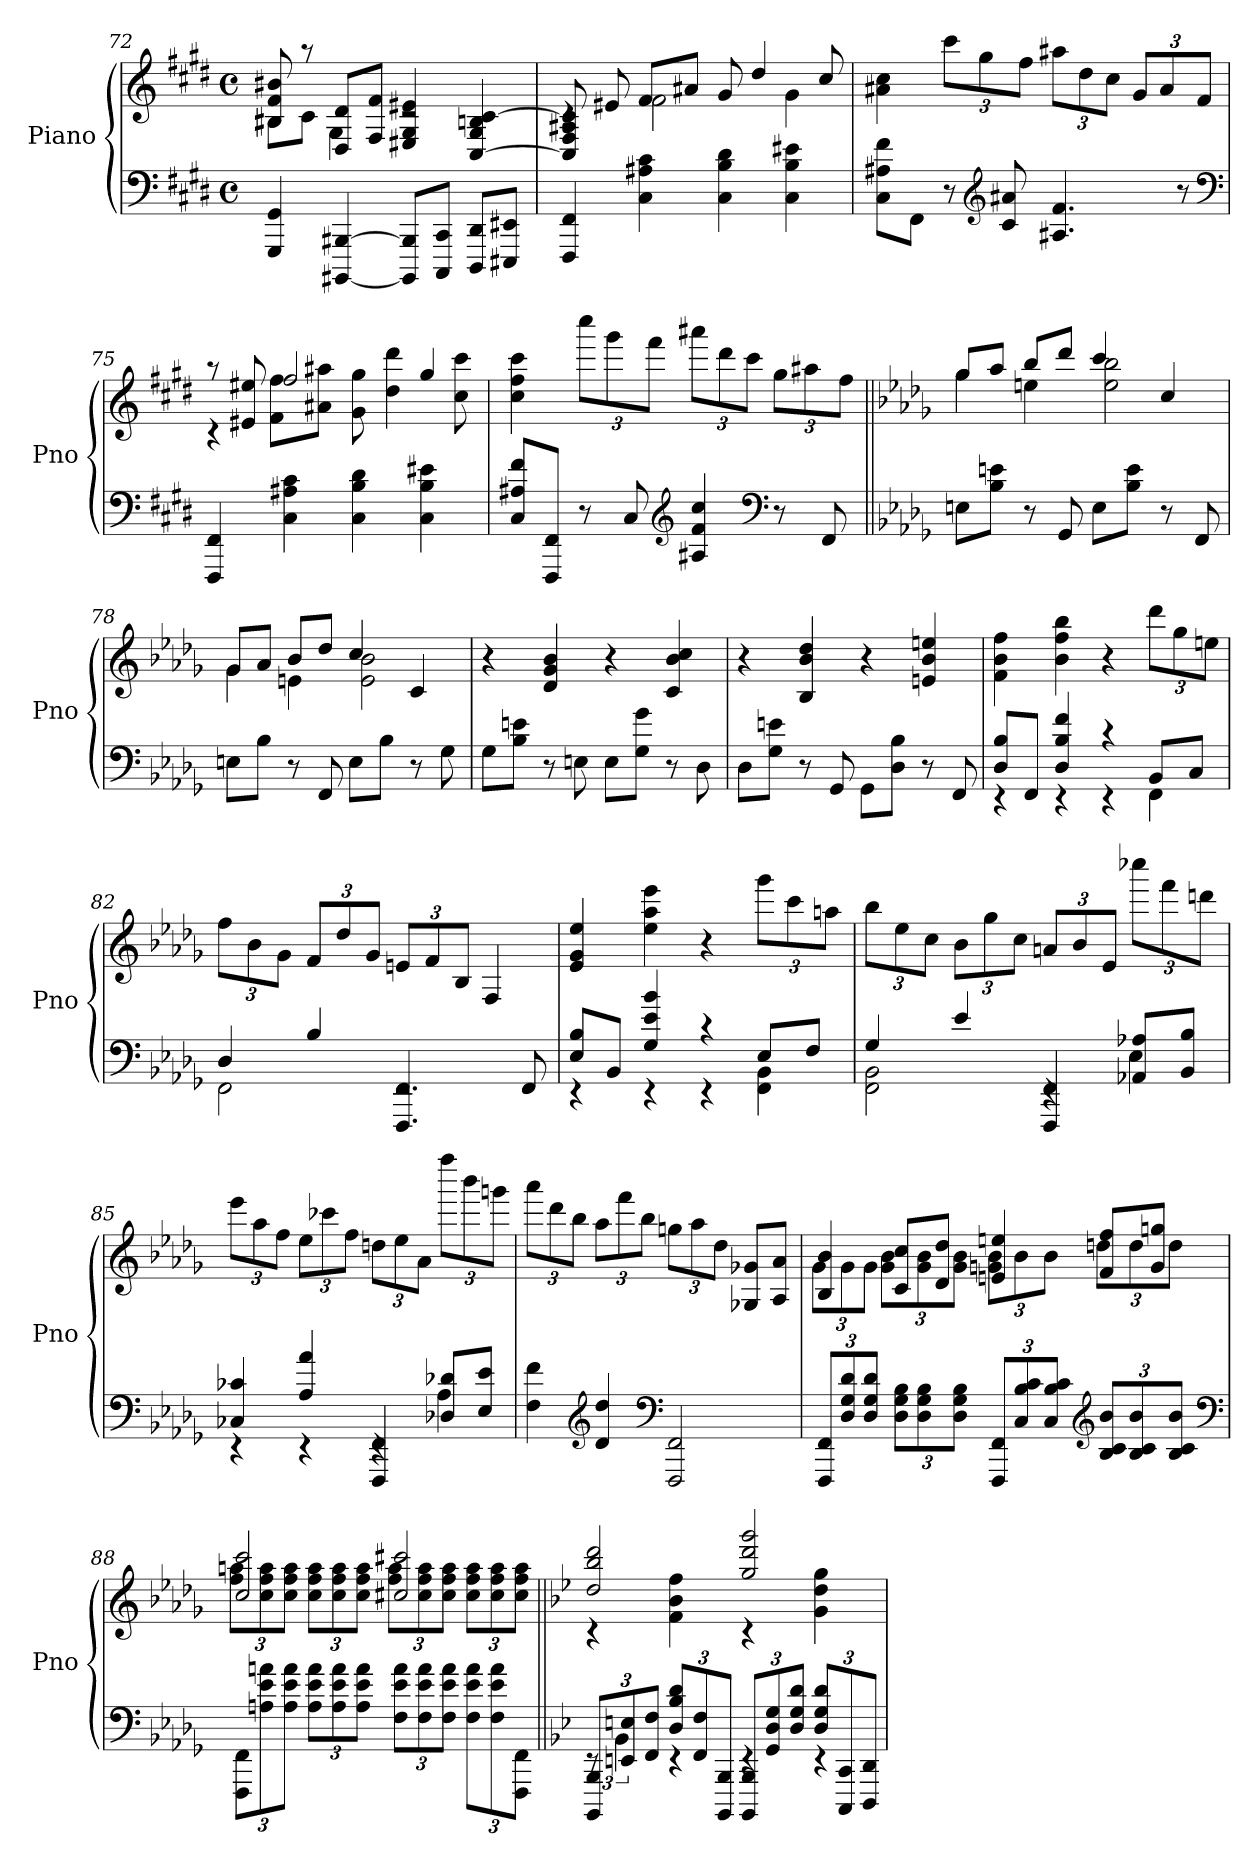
**kern	**kern
*part1	*part1
*staff2	*staff1
*I"Piano	*
*I'Pno	*
*clefF4	*clefG2
*k[f#c#g#d#]	*k[f#c#g#d#]
*M4/4	*M4/4
*met(c)	*met(c)
=72	=72
*	*^
4GGG# 4GG#	8B#X 8f# 8b#X	8B#XL
.	8raa	8c#J
[4BBBB#X [4BBB#X	8D# 8d#L	4G#
.	8F# 8f#J	.
8BBBB#] 8BBB#]L	4E#X 4G# 4e#X	2rc
8CCC# 8CC#J	.	.
8DDD# 8DD#L	[4C# 4G# 4Bn [4c#	.
8EEE#X 8EE#XJ	.	.
=73	=73	=73
4FFF# 4FF#	8C#] 8F# 8A#X 8c#]	4rc
.	8e#X	.
4C# 4A#X 4c#	8f#L	2f#
.	8a#XJ	.
4C# 4B 4d#	8g#	.
.	4dd#	.
4C# 4B 4e#X	.	4g#
.	8cc#	.
*	*v	*v
=74	=74
8C# 8A#X 8f#L	4a#X 4cc#
8FF#J	.
8r	12ccc#L
.	12gg#
*clefG2	*
8c# 8a#X	.
.	12ff#J
4.A#X 4.f#	12aa#XL
.	12dd#
.	12cc#J
.	12g#L
.	12a#
8r	.
.	12f#J
*clefF4	*
=75	=75
*	*^
4FFF# 4FF#	8raa	4rc
.	8e#X 8ee#X	.
4C# 4A#X 4c#	2ff#	8f# 8ff#L
.	.	8a#X 8aa#XJ
4C# 4B 4d#	.	8g# 8gg#
.	.	4dd# 4ddd#
4C# 4B 4e#X	4gg#	.
.	.	8cc# 8ccc#
*	*v	*v
=76	=76
8C# 8A#X 8f#L	4cc# 4ff# 4ccc#
8FFF# 8FF#J	.
8r	12cccc#L
.	12ggg#
8C#	.
.	12fff#J
*clefG2	*
4A#X 4f# 4cc#	12aaa#XL
.	12ddd#
.	12ccc#J
*clefF4	*
8r	12gg#L
.	12aa#X
8FF#	.
.	12ff#J
=77||	=77||
*k[b-e-a-d-g-]	*k[b-e-a-d-g-]
*	*^
8EnL	8gg-L	4gg-
8B- 8enJ	8aa-J	.
8r	8bb-L	4een
8GG-	8ddd-J	.
8EL	4ccc	2ee 2bb-
8B- 8eJ	.	.
8r	4cc	.
8FF	.	.
=78	=78	=78
8EnL	8g-L	4g-
8B-J	8a-J	.
8r	8b-L	4en
8FF	8dd-J	.
8EL	4cc	2e 2b-
8B-J	.	.
8r	4c	.
8G-	.	.
*	*v	*v
=79	=79
8G-L	4r
8B- 8enJ	.
8r	4d- 4g- 4b-
8En	.
8EL	4r
8G- 8g-J	.
8r	4c 4b- 4cc
8D-	.
=80	=80
8D-L	4r
8G- 8enJ	.
8r	4B- 4b- 4dd-
8GG-	.
8GG-L	4r
8D- 8B-J	.
8r	4en 4b- 4een
8FF	.
=81	=81
*^	*
8D- 8B-L	4rEE	4f 4b- 4ff
8FFJ	.	.
4D- 4B- 4f	4rEE	4b- 4ff 4bb-
4rc	4rEE	4r
8BB-L	4FF	12ddd-L
.	.	12gg-
8CJ	.	.
.	.	12eenJ
=82	=82	=82
4D-	2FF	12ffL
.	.	12b-
.	.	12g-J
4B-	.	12fL
.	.	12dd-
.	.	12g-J
4.FFF 4.FF	2rEE	12enL
.	.	12f
.	.	12B-J
.	.	4F
8FF	.	.
=83	=83	=83
8E- 8B-L	4rEE	4e- 4g- 4ee-
8BB-J	.	.
4G- 4e- 4b-	4rEE	4ee- 4aa- 4eee-
4rc	4rEE	4r
8E-L	4FF 4BB-	12ggg-L
.	.	12ccc
8FJ	.	.
.	.	12aanJ
=84	=84	=84
4G-	2FF 2BB-	12bb-L
.	.	12ee-
.	.	12ccJ
4e-	.	12b-L
.	.	12gg-
.	.	12ccJ
4FFF 4FF	4rEE	12anL
.	.	12b-
.	.	12e-J
8AA-X 8A-XL	4E-	12cccc-XL
.	.	12fff
8BB- 8B-J	.	.
.	.	12dddnJ
=85	=85	=85
4C-X 4c-X	4rEE	12eee-L
.	.	12aa-
.	.	12ffJ
4A- 4a-	4rEE	12ee-L
.	.	12ccc-X
.	.	12ffJ
4FFF 4FF	4rEE	12ddnL
.	.	12ee-
.	.	12a-J
8D-X 8d-XL	4A-	12ffffL
.	.	12bbb-
8E- 8e-J	.	.
.	.	12gggnJ
*v	*v	*
=86	=86
4F 4f	12aaa-L
.	12ddd-
.	12bb-J
*clefG2	*
4d- 4dd-	12aa-L
.	12fff
.	12bb-J
*clefF4	*
2FFF 2FF	12ggnL
.	12aa-
.	12dd-J
.	8G-X 8g-XL
.	8A- 8a-J
=87	=87
*	*^
12FFF 12FFL	4B- 4b-	12g-L
12D- 12G- 12d-	.	12g-
12D- 12G- 12d-J	.	12g-J
12D- 12G- 12B-L	8c 8ccL	12g- 12b-L
12D- 12G- 12B-	.	12g- 12b-
.	8d- 8dd-J	.
12D- 12G- 12B-J	.	12g- 12b-J
12FFF 12FFL	4en 4een	12gn 12b-L
12C 12B- 12c	.	12b-
12C 12B- 12cJ	.	12b-J
*clefG2	*	*
12B- 12c 12b-L	8f 8ffL	12ddnL
12B- 12c 12b-	.	12dd
.	8g 8ggnJ	.
12B- 12c 12b-J	.	12ddJ
*clefF4	*	*
=88	=88	=88
12FFF 12FFL	2cc 2ccc	12ff 12aanL
12An 12e- 12an	.	12cc 12ff 12aa
12A 12e- 12aJ	.	12cc 12ff 12aaJ
12A 12e- 12aL	.	12cc 12ff 12aaL
12A 12e- 12a	.	12cc 12ff 12aa
12A 12e- 12aJ	.	12cc 12ff 12aaJ
12F 12e- 12aL	2cc#X 2ccc#X	12ff 12aaL
12F 12e- 12a	.	12cc# 12ff 12aa
12F 12e- 12aJ	.	12cc# 12ff 12aaJ
12F 12e- 12aL	.	12cc# 12ff 12aaL
12F 12e- 12a	.	12cc# 12ff 12aa
12FFF 12FFJ	.	12cc# 12ff 12aaJ
=89||	=89||	=89||
*k[b-e-]	*k[b-e-]	*
*^	*	*
12BBBB- 12BBB-L	12rEE	2dd 2bb- 2ddd	4rc
12EEn 12En	6BB-	.	.
12FF 12FJ	.	.	.
12D 12B- 12dL	4rEE	.	4f 4b- 4ff
12FF 12F	.	.	.
12BBBB- 12BBB-J	.	.	.
12BBBB- 12BBB-L	4rEE	2gg 2ddd 2ggg	4rc
12GG 12D 12G	.	.	.
12D 12G 12dJ	.	.	.
12D 12G 12dL	4rEE	.	4g 4dd 4gg
12CCC 12CC	.	.	.
12DDD 12DDJ	.	.	.
*v	*v	*	*
*	*v	*v
=	=
*-	*-
